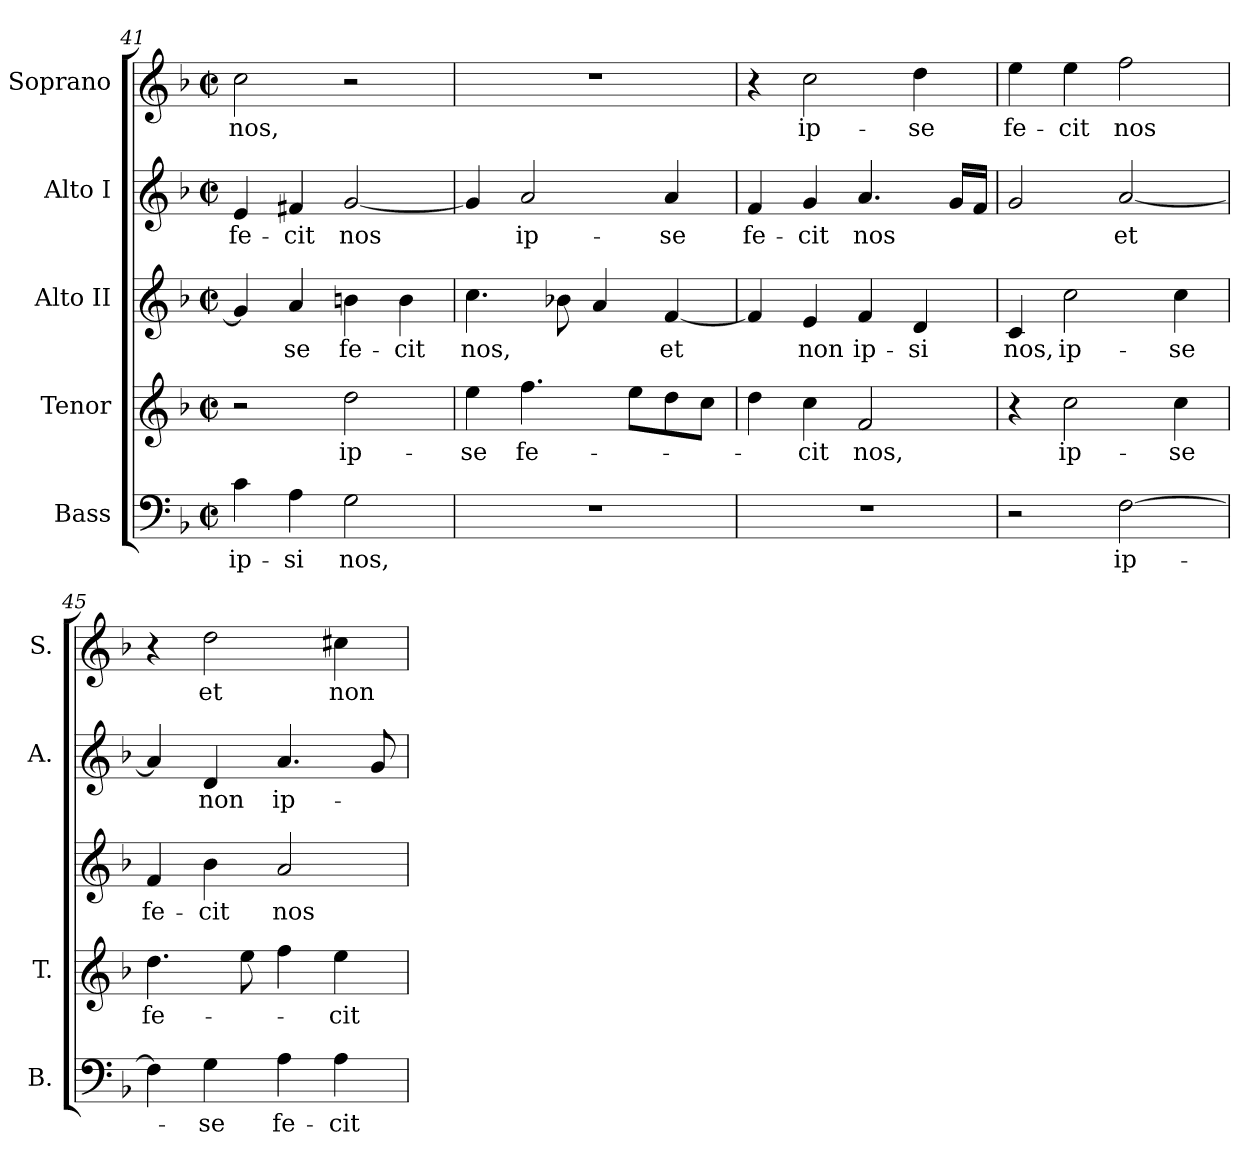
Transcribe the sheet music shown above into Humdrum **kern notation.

**kern	**text	**kern	**text	**kern	**text	**kern	**text	**kern	**text
*part5	*part5	*part4	*part4	*part3	*part3	*part2	*part2	*part1	*part1
*staff5	*staff5	*staff4	*staff4	*staff3	*staff3	*staff2	*staff2	*staff1	*staff1
*I"Bass	*	*I"Tenor	*	*I"Alto II	*	*I"Alto I	*	*I"Soprano	*
*I'B.	*	*I'T.	*	*	*	*I'A.	*	*I'S.	*
!!LO:PB:g=z
*clefF4	*	*clefG2	*	*clefG2	*	*clefG2	*	*clefG2	*
*	*	*ITrd7c12	*	*	*	*	*	*	*
*k[b-]	*	*k[b-]	*	*k[b-]	*	*k[b-]	*	*k[b-]	*
*F:	*	*F:	*	*F:	*	*F:	*	*F:	*
*M2/2	*	*M2/2	*	*M2/2	*	*M2/2	*	*M2/2	*
*met(c|)	*	*met(c|)	*	*met(c|)	*	*met(c|)	*	*met(c|)	*
=41	=41	=41	=41	=41	=41	=41	=41	=41	=41
!	!LO:LY:b:color=#000000	!	!	!	!	!	!	!	!
!	!	!	!	!	!	!	!LO:LY:b:color=#000000	!	!
!	!	!	!	!	!	!	!	!	!LO:LY:b:color=#000000
4ci\	ip-	2r	.	4gi/]	.	4ei/	fe-	2cci\	nos,
!	!LO:LY:b:color=#000000	!	!	!	!	!	!	!	!
!	!	!	!	!	!LO:LY:b:color=#000000	!	!	!	!
!	!	!	!	!	!	!	!LO:LY:b:color=#000000	!	!
4Ai\	-si	.	.	4ai/	-se	4f#Xi/	-cit	.	.
!	!LO:LY:b:color=#000000	!	!	!	!	!	!	!	!
!	!	!	!LO:LY:b:color=#000000	!	!	!	!	!	!
!	!	!	!	!	!LO:LY:b:color=#000000	!	!	!	!
!	!	!	!	!	!	!	!LO:LY:b:color=#000000	!	!
2Gi\	nos,	2di\	ip-	4bni\	fe-	[<2gi/	nos	2r	.
!	!	!	!	!	!LO:LY:b:color=#000000	!	!	!	!
.	.	.	.	4bi\	-cit	.	.	.	.
=42	=42	=42	=42	=42	=42	=42	=42	=42	=42
!	!	!	!LO:LY:b:color=#000000	!	!	!	!	!	!
!	!	!	!	!	!LO:LY:b:color=#000000	!	!	!	!
1r	.	4ei\	-se	4.cci\	nos,	4gi/]	.	1r	.
!	!	!	!LO:LY:b:color=#000000	!	!	!	!	!	!
!	!	!	!	!	!	!	!LO:LY:b:color=#000000	!	!
.	.	4.fi\	fe-	.	.	2ai/	ip-	.	.
.	.	.	.	8b-Xi\	.	.	.	.	.
.	.	.	.	4ai/	.	.	.	.	.
.	.	8ei\L	.	.	.	.	.	.	.
!	!	!	!	!	!LO:LY:b:color=#000000	!	!	!	!
!	!	!	!	!	!	!	!LO:LY:b:color=#000000	!	!
.	.	8di\	.	[<4fi/	et	4ai/	-se	.	.
.	.	8ci\J	.	.	.	.	.	.	.
=43	=43	=43	=43	=43	=43	=43	=43	=43	=43
!	!	!	!	!	!	!	!LO:LY:b:color=#000000	!	!
1r	.	4di\	.	4fi/]	.	4fi/	fe-	4r	.
!	!	!	!LO:LY:b:color=#000000	!	!	!	!	!	!
!	!	!	!	!	!LO:LY:b:color=#000000	!	!	!	!
!	!	!	!	!	!	!	!LO:LY:b:color=#000000	!	!
!	!	!	!	!	!	!	!	!	!LO:LY:b:color=#000000
.	.	4ci\	-cit	4ei/	non	4gi/	-cit	2cci\	ip-
!	!	!	!LO:LY:b:color=#000000	!	!	!	!	!	!
!	!	!	!	!	!LO:LY:b:color=#000000	!	!	!	!
!	!	!	!	!	!	!	!LO:LY:b:color=#000000	!	!
.	.	2Fi/	nos,	4fi/	ip-	4.ai/	nos	.	.
!	!	!	!	!	!LO:LY:b:color=#000000	!	!	!	!
!	!	!	!	!	!	!	!	!	!LO:LY:b:color=#000000
.	.	.	.	4di/	-si	.	.	4ddi\	-se
.	.	.	.	.	.	16gi/LL	.	.	.
.	.	.	.	.	.	16fi/JJ	.	.	.
=44	=44	=44	=44	=44	=44	=44	=44	=44	=44
!	!	!	!	!	!LO:LY:b:color=#000000	!	!	!	!
!	!	!	!	!	!	!	!	!	!LO:LY:b:color=#000000
2r	.	4r	.	4ci/	nos,	2gi/	.	4eei\	fe-
!	!	!	!LO:LY:b:color=#000000	!	!	!	!	!	!
!	!	!	!	!	!LO:LY:b:color=#000000	!	!	!	!
!	!	!	!	!	!	!	!	!	!LO:LY:b:color=#000000
.	.	2ci\	ip-	2cci\	ip-	.	.	4eei\	-cit
!	!LO:LY:b:color=#000000	!	!	!	!	!	!	!	!
!	!	!	!	!	!	!	!LO:LY:b:color=#000000	!	!
!	!	!	!	!	!	!	!	!	!LO:LY:b:color=#000000
[>2Fi\	ip-	.	.	.	.	[<2ai/	et	2ffi\	nos
!	!	!	!LO:LY:b:color=#000000	!	!	!	!	!	!
!	!	!	!	!	!LO:LY:b:color=#000000	!	!	!	!
.	.	4ci\	-se	4cci\	-se	.	.	.	.
!!LO:LB:g=z
=45	=45	=45	=45	=45	=45	=45	=45	=45	=45
!	!	!	!LO:LY:b:color=#000000	!	!	!	!	!	!
!	!	!	!	!	!LO:LY:b:color=#000000	!	!	!	!
4Fi\]	.	4.di\	fe-	4fi/	fe-	4ai/]	.	4r	.
!	!LO:LY:b:color=#000000	!	!	!	!	!	!	!	!
!	!	!	!	!	!LO:LY:b:color=#000000	!	!	!	!
!	!	!	!	!	!	!	!LO:LY:b:color=#000000	!	!
!	!	!	!	!	!	!	!	!	!LO:LY:b:color=#000000
4Gi\	-se	.	.	4b-i\	-cit	4di/	non	2ddi\	et
.	.	8ei\	.	.	.	.	.	.	.
!	!LO:LY:b:color=#000000	!	!	!	!	!	!	!	!
!	!	!	!	!	!LO:LY:b:color=#000000	!	!	!	!
!	!	!	!	!	!	!	!LO:LY:b:color=#000000	!	!
4Ai\	fe-	4fi\	.	2ai/	nos	4.ai/	ip-	.	.
!	!LO:LY:b:color=#000000	!	!	!	!	!	!	!	!
!	!	!	!LO:LY:b:color=#000000	!	!	!	!	!	!
!	!	!	!	!	!	!	!	!	!LO:LY:b:color=#000000
4Ai\	-cit	4ei\	-cit	.	.	.	.	4cc#Xi\	non
.	.	.	.	.	.	8gi/	.	.	.
=	=	=	=	=	=	=	=	=	=
*-	*-	*-	*-	*-	*-	*-	*-	*-	*-
